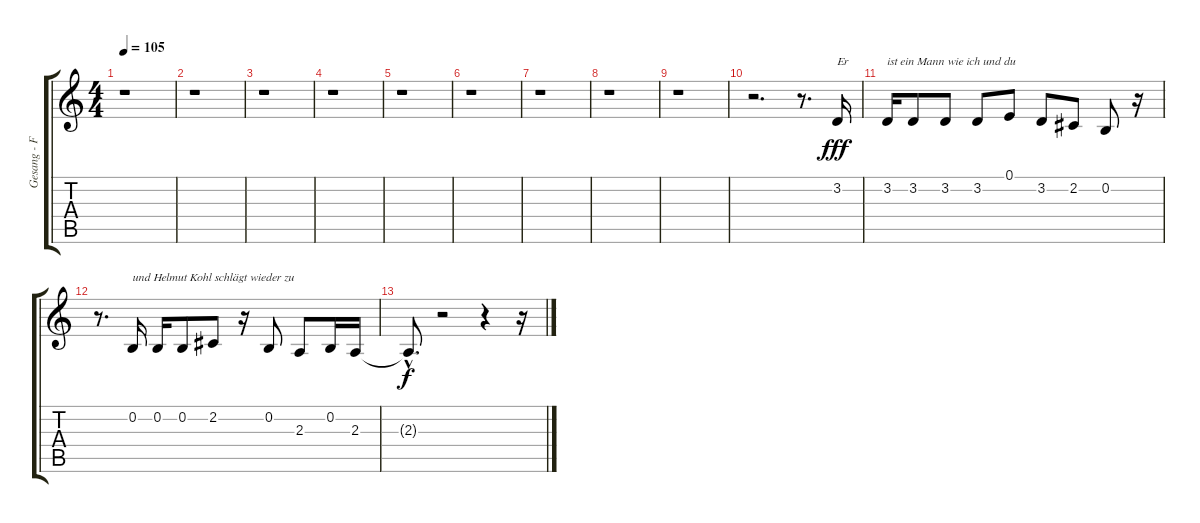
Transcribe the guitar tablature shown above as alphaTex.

\track ("Gesang - Farin Urlaub" "Gesang - F") {instrument tenorsax}
\staff {score tabs}
\tuning (E4 B3 G3 D3 A2 E2) {hide}
\ts (4 4)
\tempo 105
\clef g2
\ks c
r.1{dy f} |
r.1 |
r.1 |
r.1 |
r.1 |
r.1 |
r.1 |
r.1 |
r.1 |
r.2{d} r.8{d} 3.2.16{txt "Er" dy fff} |
3.2.16{txt "ist ein Mann wie ich und du"} 3.2.8 3.2.8 3.2.8 0.1.8 3.2.8 2.2.8 0.2.8 r.16 |
r.8{d} 0.2.16{txt "und Helmut Kohl schlägt wieder zu"} 0.2.16 0.2.8 2.2.8 r.16 0.2.8 2.3.8 0.2.16 2.3.16 |
2.3{hac t}.8{d dy f} r.2 r.4 r.16
